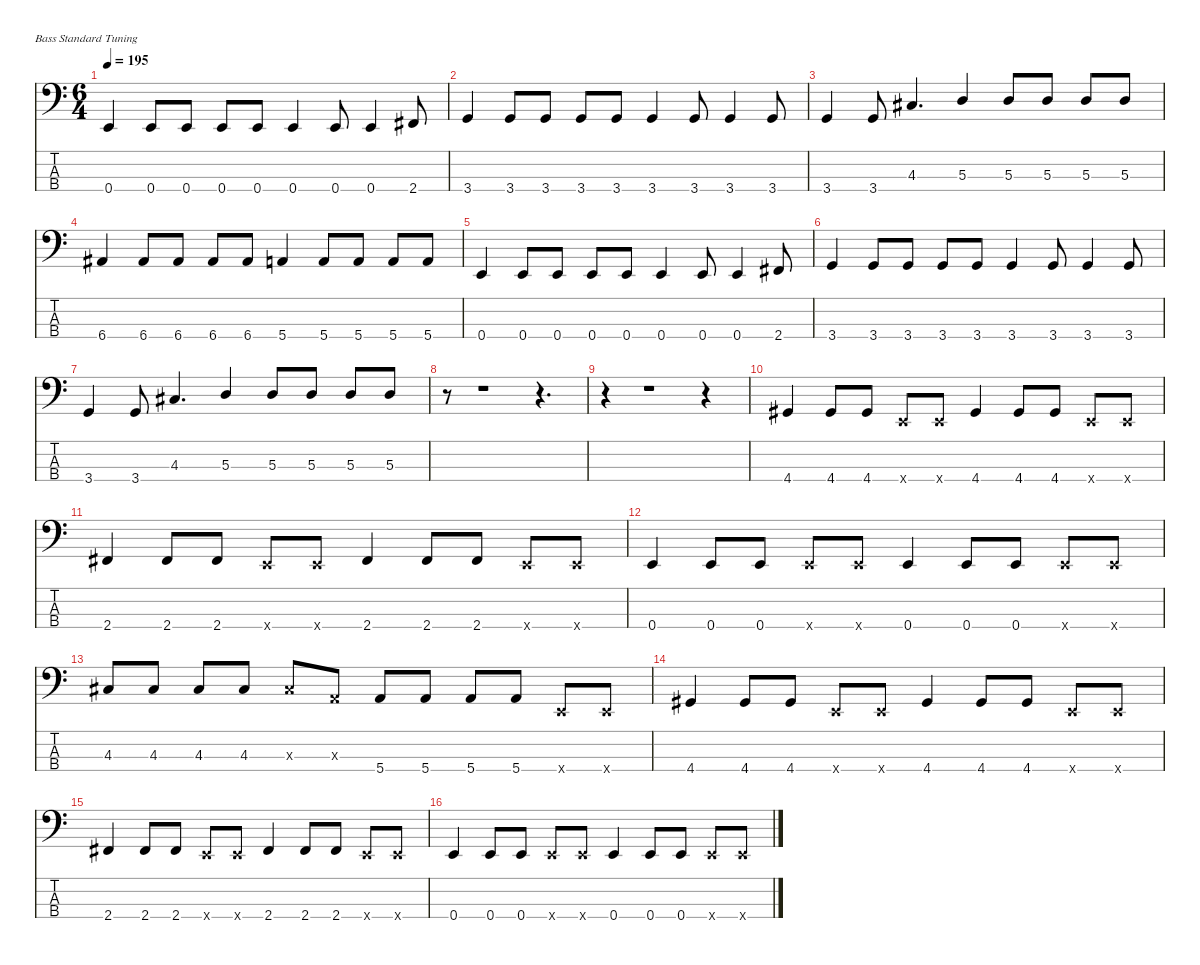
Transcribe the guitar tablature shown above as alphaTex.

\defaultSystemsLayout 4
\hideDynamics
\bracketExtendMode nobrackets
\singleTrackTrackNamePolicy hidden
\multiTrackTrackNamePolicy hidden
\firstSystemTrackNameMode fullname
\firstSystemTrackNameOrientation horizontal
\otherSystemsTrackNameOrientation horizontal
\track ("Bass" "el.bs.") {instrument electricbassfinger}
\staff {score tabs}
\tuning (G2 D2 A1 E1)
\ts (6 4)
\tempo 195
\clef f4
\ks c
0.4.4{dy f beam Up} 0.4.8{beam Up} 0.4.8{beam Up} 0.4.8{beam Up} 0.4.8{beam Up} 0.4.4{beam Up} 0.4.8{beam Up} 0.4.4{beam Up} 2.4{acc #}.8{beam Up} |
3.4.4{beam Up} 3.4.8{beam Up} 3.4.8{beam Up} 3.4.8{beam Up} 3.4.8{beam Up} 3.4.4{beam Up} 3.4.8{beam Up} 3.4.4{beam Up} 3.4.8{beam Up} |
3.4.4{beam Up} 3.4.8{beam Up} 4.3{acc #}.4{d beam Up} 5.3.4{beam Up} 5.3.8{beam Up} 5.3.8{beam Up} 5.3.8{beam Up} 5.3.8{beam Up} |
6.4{acc #}.4{beam Up} 6.4{acc #}.8{beam Up} 6.4{acc #}.8{beam Up} 6.4{acc #}.8{beam Up} 6.4{acc #}.8{beam Up} 5.4.4{beam Up} 5.4.8{beam Up} 5.4.8{beam Up} 5.4.8{beam Up} 5.4.8{beam Up} |
0.4.4{beam Up} 0.4.8{beam Up} 0.4.8{beam Up} 0.4.8{beam Up} 0.4.8{beam Up} 0.4.4{beam Up} 0.4.8{beam Up} 0.4.4{beam Up} 2.4{acc #}.8{beam Up} |
3.4.4{beam Up} 3.4.8{beam Up} 3.4.8{beam Up} 3.4.8{beam Up} 3.4.8{beam Up} 3.4.4{beam Up} 3.4.8{beam Up} 3.4.4{beam Up} 3.4.8{beam Up} |
3.4.4{beam Up} 3.4.8{beam Up} 4.3{acc #}.4{d beam Up} 5.3.4{beam Up} 5.3.8{beam Up} 5.3.8{beam Up} 5.3.8{beam Up} 5.3.8{beam Up} |
r.8{beam Down} r.1{beam Down} r.4{d beam Down} |
r.4{beam Down} r.1{beam Down} r.4{beam Down} |
4.4{acc #}.4{beam Up} 4.4{acc #}.8{beam Up} 4.4{acc #}.8{beam Up} 0.4{x}.8{beam Up} 0.4{x}.8{beam Up} 4.4{acc #}.4{beam Up} 4.4{acc #}.8{beam Up} 4.4{acc #}.8{beam Up} 0.4{x}.8{beam Up} 0.4{x}.8{beam Up} |
2.4{acc #}.4{beam Up} 2.4{acc #}.8{beam Up} 2.4{acc #}.8{beam Up} 0.4{x}.8{beam Up} 0.4{x}.8{beam Up} 2.4{acc #}.4{beam Up} 2.4{acc #}.8{beam Up} 2.4{acc #}.8{beam Up} 0.4{x}.8{beam Up} 0.4{x}.8{beam Up} |
0.4.4{beam Up} 0.4.8{beam Up} 0.4.8{beam Up} 0.4{x}.8{beam Up} 0.4{x}.8{beam Up} 0.4.4{beam Up} 0.4.8{beam Up} 0.4.8{beam Up} 0.4{x}.8{beam Up} 0.4{x}.8{beam Up} |
4.3{acc #}.8{beam Up} 4.3{acc #}.8{beam Up} 4.3{acc #}.8{beam Up} 4.3{acc #}.8{beam Up} 4.3{x acc #}.8{beam Up} 0.3{x}.8{beam Up} 5.4.8{beam Up} 5.4.8{beam Up} 5.4.8{beam Up} 5.4.8{beam Up} 0.4{x}.8{beam Up} 0.4{x}.8{beam Up} |
4.4{acc #}.4{beam Up} 4.4{acc #}.8{beam Up} 4.4{acc #}.8{beam Up} 0.4{x}.8{beam Up} 0.4{x}.8{beam Up} 4.4{acc #}.4{beam Up} 4.4{acc #}.8{beam Up} 4.4{acc #}.8{beam Up} 0.4{x}.8{beam Up} 0.4{x}.8{beam Up} |
2.4{acc #}.4{beam Up} 2.4{acc #}.8{beam Up} 2.4{acc #}.8{beam Up} 0.4{x}.8{beam Up} 0.4{x}.8{beam Up} 2.4{acc #}.4{beam Up} 2.4{acc #}.8{beam Up} 2.4{acc #}.8{beam Up} 0.4{x}.8{beam Up} 0.4{x}.8{beam Up} |
0.4.4{beam Up} 0.4.8{beam Up} 0.4.8{beam Up} 0.4{x}.8{beam Up} 0.4{x}.8{beam Up} 0.4.4{beam Up} 0.4.8{beam Up} 0.4.8{beam Up} 0.4{x}.8{beam Up} 0.4{x}.8{beam Up}
